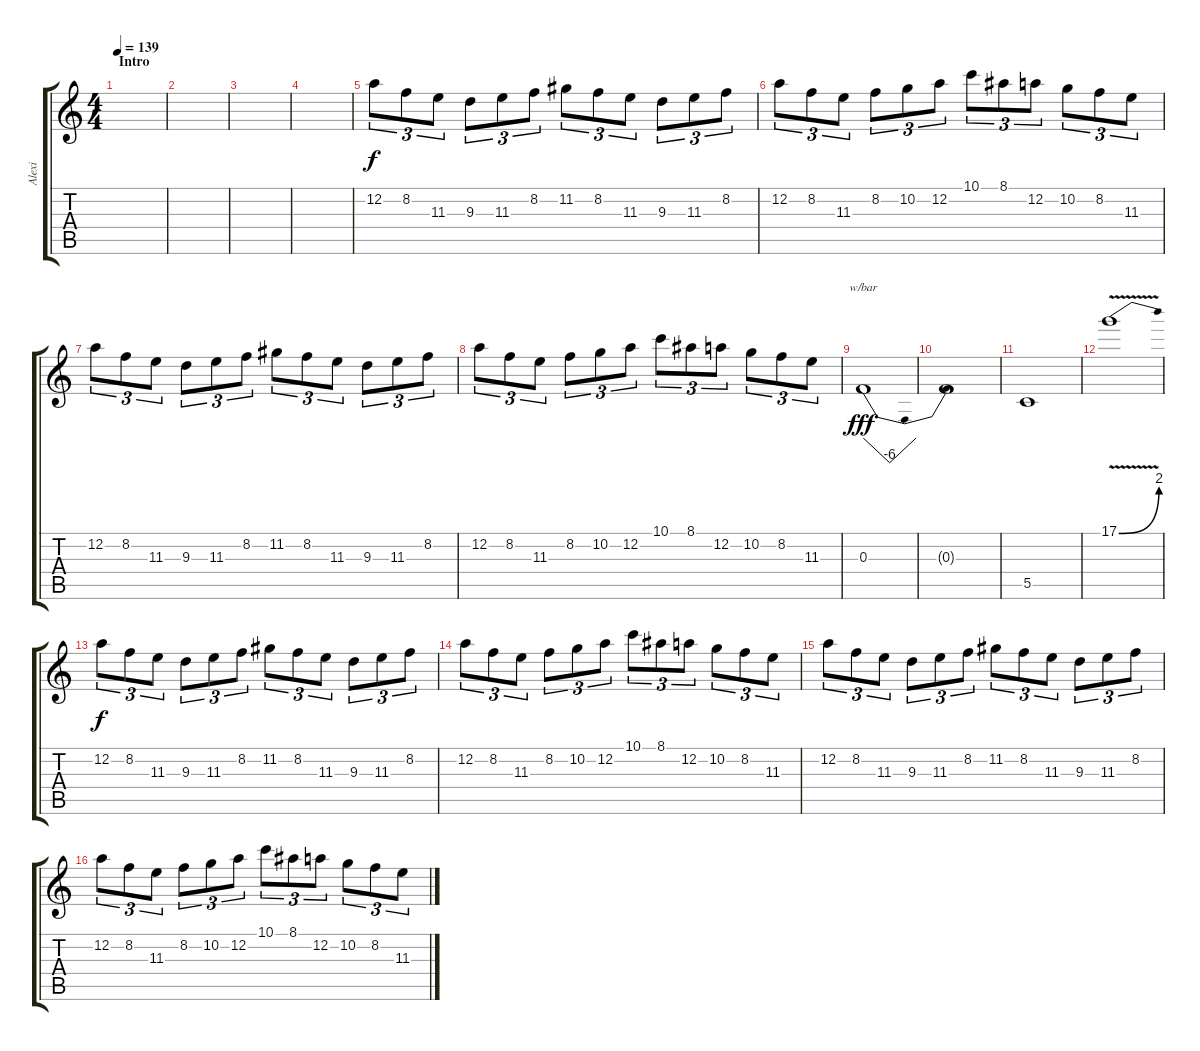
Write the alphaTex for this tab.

\track ("Alexi" "Alexi") {instrument distortionguitar}
\staff {score tabs}
\tuning (D4 A3 F3 C3 G2 D2) {hide}
\ts (4 4)
\section ("" "Intro")
\tempo 139
\clef g2
\ks c
|
|
|
|
12.2.8{tu (3 2)} 8.2.8{tu (3 2)} 11.3.8{tu (3 2)} 9.3.8{tu (3 2)} 11.3.8{tu (3 2)} 8.2.8{tu (3 2)} 11.2.8{tu (3 2)} 8.2.8{tu (3 2)} 11.3.8{tu (3 2)} 9.3.8{tu (3 2)} 11.3.8{tu (3 2)} 8.2.8{tu (3 2)} |
12.2.8{tu (3 2)} 8.2.8{tu (3 2)} 11.3.8{tu (3 2)} 8.2.8{tu (3 2)} 10.2.8{tu (3 2)} 12.2.8{tu (3 2)} 10.1.8{tu (3 2)} 8.1.8{tu (3 2)} 12.2.8{tu (3 2)} 10.2.8{tu (3 2)} 8.2.8{tu (3 2)} 11.3.8{tu (3 2)} |
12.2.8{tu (3 2)} 8.2.8{tu (3 2)} 11.3.8{tu (3 2)} 9.3.8{tu (3 2)} 11.3.8{tu (3 2)} 8.2.8{tu (3 2)} 11.2.8{tu (3 2)} 8.2.8{tu (3 2)} 11.3.8{tu (3 2)} 9.3.8{tu (3 2)} 11.3.8{tu (3 2)} 8.2.8{tu (3 2)} |
12.2.8{tu (3 2)} 8.2.8{tu (3 2)} 11.3.8{tu (3 2)} 8.2.8{tu (3 2)} 10.2.8{tu (3 2)} 12.2.8{tu (3 2)} 10.1.8{tu (3 2)} 8.1.8{tu (3 2)} 12.2.8{tu (3 2)} 10.2.8{tu (3 2)} 8.2.8{tu (3 2)} 11.3.8{tu (3 2)} |
0.3.1{tbe (dip default 0 0 30 -24 60 0) dy fff} |
0.3{t}.1 |
5.5.1 |
17.1{be (bend 0 0 60 8) v}.1 |
12.2.8{tu (3 2) dy f} 8.2.8{tu (3 2)} 11.3.8{tu (3 2)} 9.3.8{tu (3 2)} 11.3.8{tu (3 2)} 8.2.8{tu (3 2)} 11.2.8{tu (3 2)} 8.2.8{tu (3 2)} 11.3.8{tu (3 2)} 9.3.8{tu (3 2)} 11.3.8{tu (3 2)} 8.2.8{tu (3 2)} |
12.2.8{tu (3 2)} 8.2.8{tu (3 2)} 11.3.8{tu (3 2)} 8.2.8{tu (3 2)} 10.2.8{tu (3 2)} 12.2.8{tu (3 2)} 10.1.8{tu (3 2)} 8.1.8{tu (3 2)} 12.2.8{tu (3 2)} 10.2.8{tu (3 2)} 8.2.8{tu (3 2)} 11.3.8{tu (3 2)} |
12.2.8{tu (3 2)} 8.2.8{tu (3 2)} 11.3.8{tu (3 2)} 9.3.8{tu (3 2)} 11.3.8{tu (3 2)} 8.2.8{tu (3 2)} 11.2.8{tu (3 2)} 8.2.8{tu (3 2)} 11.3.8{tu (3 2)} 9.3.8{tu (3 2)} 11.3.8{tu (3 2)} 8.2.8{tu (3 2)} |
12.2.8{tu (3 2)} 8.2.8{tu (3 2)} 11.3.8{tu (3 2)} 8.2.8{tu (3 2)} 10.2.8{tu (3 2)} 12.2.8{tu (3 2)} 10.1.8{tu (3 2)} 8.1.8{tu (3 2)} 12.2.8{tu (3 2)} 10.2.8{tu (3 2)} 8.2.8{tu (3 2)} 11.3.8{tu (3 2)}
